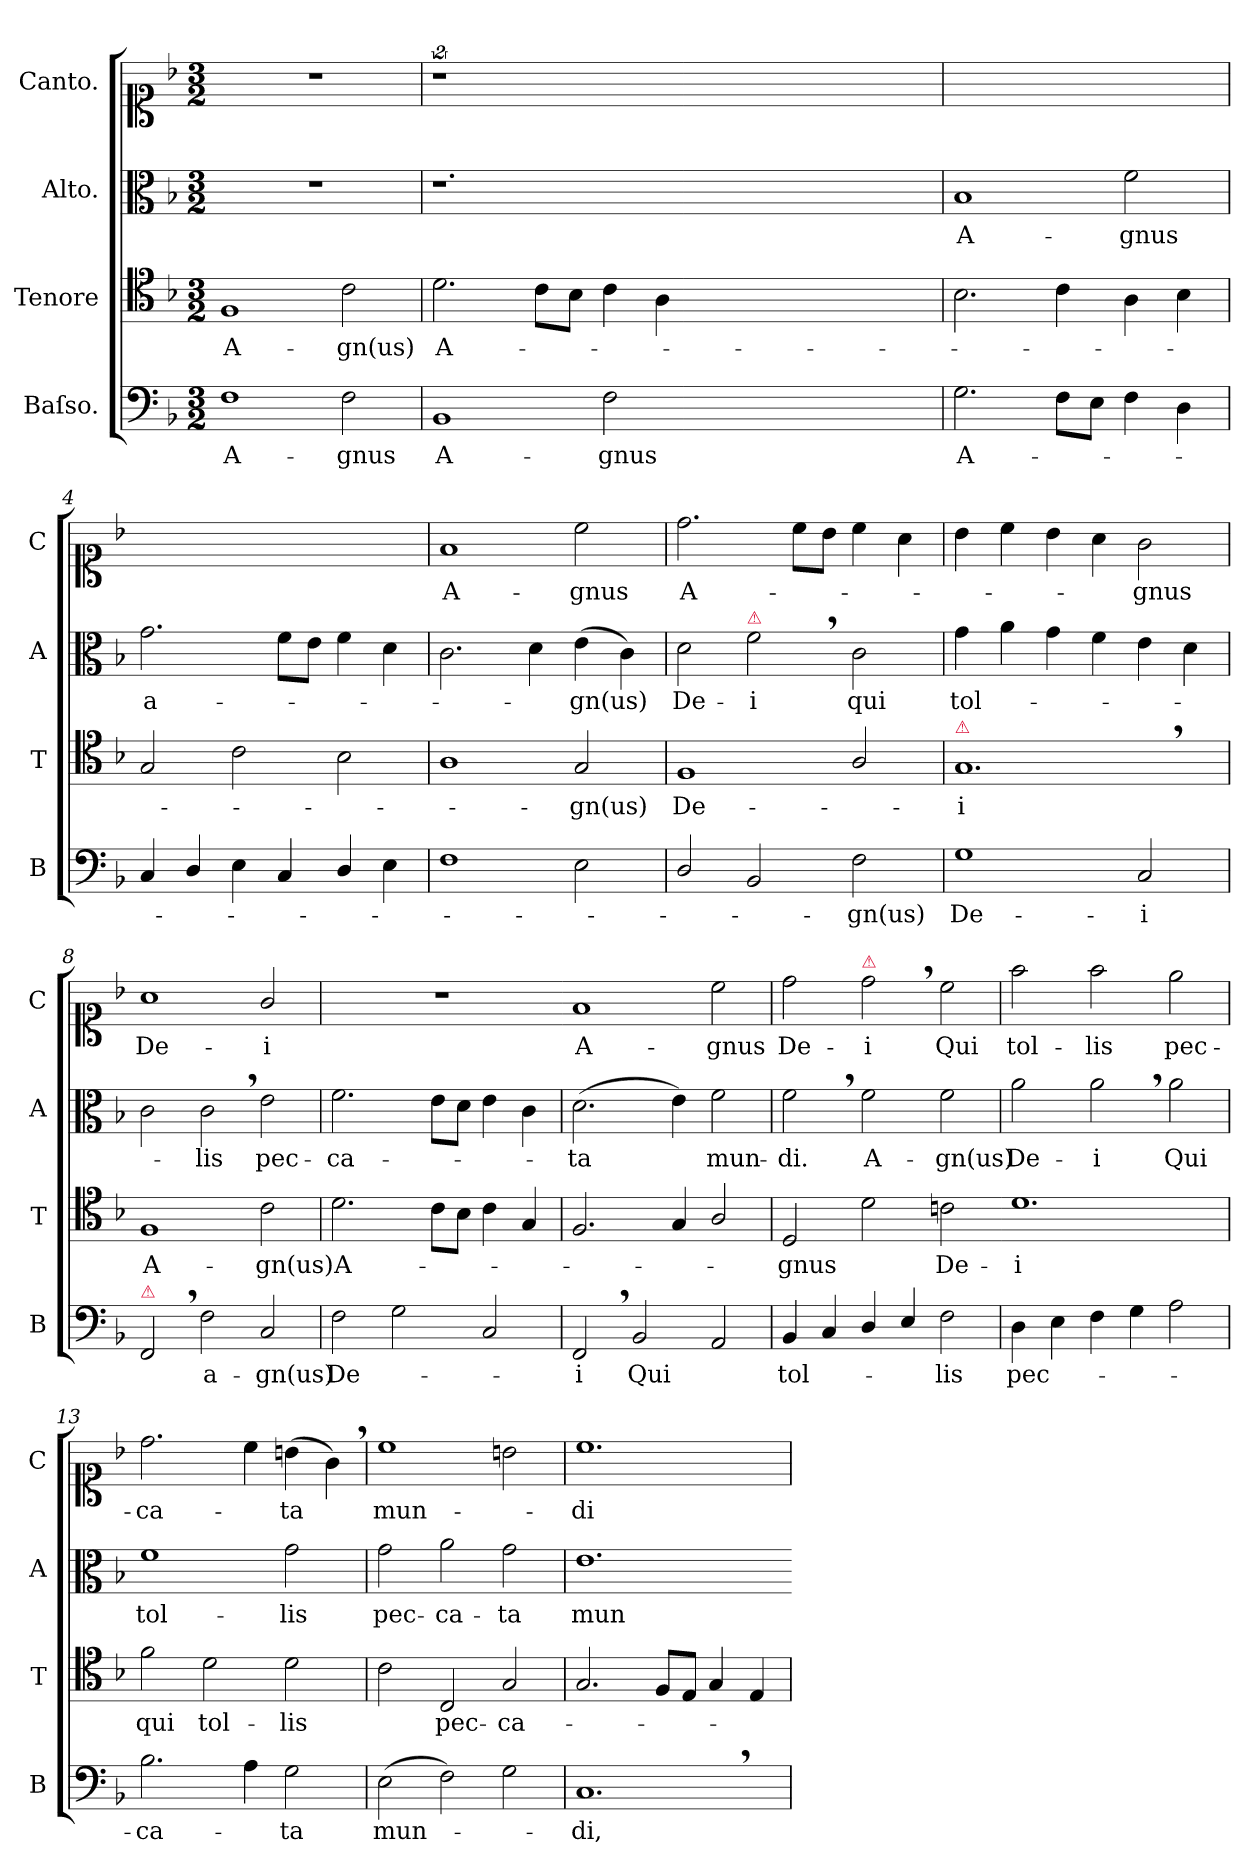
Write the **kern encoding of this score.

**kern	**text	**kern	**text	**kern	**text	**kern	**text
*part4	*part4	*part3	*part3	*part2	*part2	*part1	*part1
*staff4	*staff4	*staff3	*staff3	*staff2	*staff2	*staff1	*staff1
*I"Baſso.	*	*I"Tenore	*	*I"Alto.	*	*I"Canto.	*
*I'B	*	*I'T	*	*I'A	*	*I'C	*
*clefF4	*	*clefC4	*	*clefC3	*	*clefC1	*
*k[b-]	*	*k[b-]	*	*k[b-]	*	*k[b-]	*
*F:	*	*F:	*	*F:	*	*F:	*
*M3/2	*	*M3/2	*	*M3/2	*	*M3/2	*
=1	=1	=1	=1	=1	=1	=1	=1
1F	A-	1F	A-	1.r	.	1.r	.
2F\	-gnus	2c\	-gn(us)	.	.	.	.
=2	=2	=2	=2	=2	=2	=2	=2
!	!LO:LY:i	!	!	!	!	!	!
1BB-	A-	2.d\	A-	1.r	.	2%9r	.
.	.	8c\L	.	.	.	.	.
.	.	8B-\J	.	.	.	.	.
!	!LO:LY:i	!	!	!	!	!	!
2F\	-gnus	4c\	.	.	.	.	.
.	.	4A\	.	.	.	.	.
0.ryy	.	0.ryy	.	0.ryy	.	.	.
=3	=3	=3	=3	=3	=3	=3	=3
2.G\	A-	2.B-\	.	1B-	A-	1.ryy	.
8F\L	.	4c\	.	.	.	.	.
8E\J	.	.	.	.	.	.	.
4F\	.	4A\	.	2f\	-gnus	.	.
4D\	.	4B-\	.	.	.	.	.
=4	=4	=4	=4	=4	=4	=4	=4
4C/	.	2G/	.	2.g\	a-	1.ryy	.
4D/	.	.	.	.	.	.	.
4E\	.	2c\	.	.	.	.	.
4C/	.	.	.	8f\L	.	.	.
.	.	.	.	8e\J	.	.	.
4D/	.	2B-\	.	4f\	.	.	.
4E\	.	.	.	4d\	.	.	.
=5	=5	=5	=5	=5	=5	=5	=5
1F	.	1A	.	2.c\	.	1f	A-
.	.	.	.	4d\	.	.	.
2E\	.	2G/	-gn(us)	(4e\	-gn(us)	2cc\	-gnus
.	.	.	.	4c\)	.	.	.
=6	=6	=6	=6	=6	=6	=6	=6
2D/	.	1F	De-	2d\	De-	2.dd\	A-
!	!	!	!	!LO:TX:a:color=crimson:t=⚠	!	!	!
2BB-/	.	.	.	2f,<\	-i	.	.
.	.	.	.	.	.	8cc\L	.
.	.	.	.	.	.	8b-\J	.
2F\	-gn(us)	2A/	.	2c\	qui	4cc\	.
.	.	.	.	.	.	4a\	.
=7	=7	=7	=7	=7	=7	=7	=7
!	!	!LO:TX:a:color=crimson:t=⚠	!	!	!	!	!
1G	De-	1.G,<	-i	4g\	tol-	4b-\	.
.	.	.	.	4a\	.	4cc\	.
.	.	.	.	4g\	.	4b-\	.
.	.	.	.	4f\	.	4a\	.
2C/	-i	.	.	4e\	.	2g\	-gnus
.	.	.	.	4d\	.	.	.
=8	=8	=8	=8	=8	=8	=8	=8
!LO:TX:a:color=crimson:t=⚠	!	!	!	!	!	!	!
2FF,</	.	1F	A-	2c\	.	1a	De-
2F\	a-	.	.	2c,<\	-lis	.	.
2C/	-gn(us)	2c\	-gn(us)	2e\	pec-	2g/	-i
=9	=9	=9	=9	=9	=9	=9	=9
2F\	De-	2.d\	A-	2.f\	-ca-	1.r	.
2G\	.	.	.	.	.	.	.
.	.	8c\L	.	8e\L	.	.	.
.	.	8B-\J	.	8d\J	.	.	.
2C/	.	4c\	.	4e\	.	.	.
.	.	4G/	.	4c\	.	.	.
=10	=10-	=10	=10-	=10	=10-	=10-	=10-
!	!	!	!	!	!	!	!LO:LY:i
2FF,</	-i	2.F/	.	(2.d\	-ta	1f	A-
2BB-/	Qui	.	.	.	.	.	.
.	.	4G/	.	4e\)	.	.	.
!	!	!	!	!	!	!	!LO:LY:i
2AA/	.	2A/	.	2f\	mun-	2cc\	-gnus
=11	=11	=11	=11	=11	=11	=11	=11
!	!	!	!	!	!	!	!LO:LY:i
4BB-/	tol-	2D/	-gnus	2f,<\	-di.	2dd\	De-
4C/	.	.	.	.	.	.	.
!	!	!	!	!	!	!LO:TX:a:color=crimson:t=⚠	!
!	!	!	!	!	!	!	!LO:LY:i
4D/	.	2d\	.	2f\	A-	2dd,<\	-i
4E/	.	.	.	.	.	.	.
2F\	-lis	2cn\	De-	2f\	-gn(us)	2cc\	Qui
=12	=12	=12-	=12	=12	=12	=12	=12
4D\	pec-	1.d	-i	2a\	De-	2ff\	tol-
4E\	.	.	.	.	.	.	.
4F\	.	.	.	2a,<\	-i	2ff\	-lis
4G\	.	.	.	.	.	.	.
2A\	.	.	.	2a\	Qui	2ee\	pec-
=13	=13	=13	=13	=13	=13	=13	=13
2.B-\	-ca-	2f\	qui	1f	tol-	2.dd\	-ca-
.	.	2d\	tol-	.	.	.	.
4A\	.	.	.	.	.	4cc\	.
2G\	-ta	2d\	-lis	2g\	-lis	(4bn\	-ta
.	.	.	.	.	.	4g,<\)	.
=14	=14	=14	=14	=14	=14	=14	=14
(2E\	mun-	2c\	.	2g\	pec-	1cc	mun-
2F\)	.	2C/	pec-	2a\	-ca-	.	.
2G\	.	2G/	-ca-	2g\	-ta	2bn\	.
=15	=15	=15	=15	=15	=15	=15	=15
1.C,<	-di,	2.G/	.	1.e	mun-	1.cc	-di
.	.	8F/L	.	.	.	.	.
.	.	8E/J	.	.	.	.	.
.	.	4G/	.	.	.	.	.
.	.	4E/	.	.	.	.	.
=	=	=	=	=-	=	=	=
*-	*-	*-	*-	*-	*-	*-	*-
